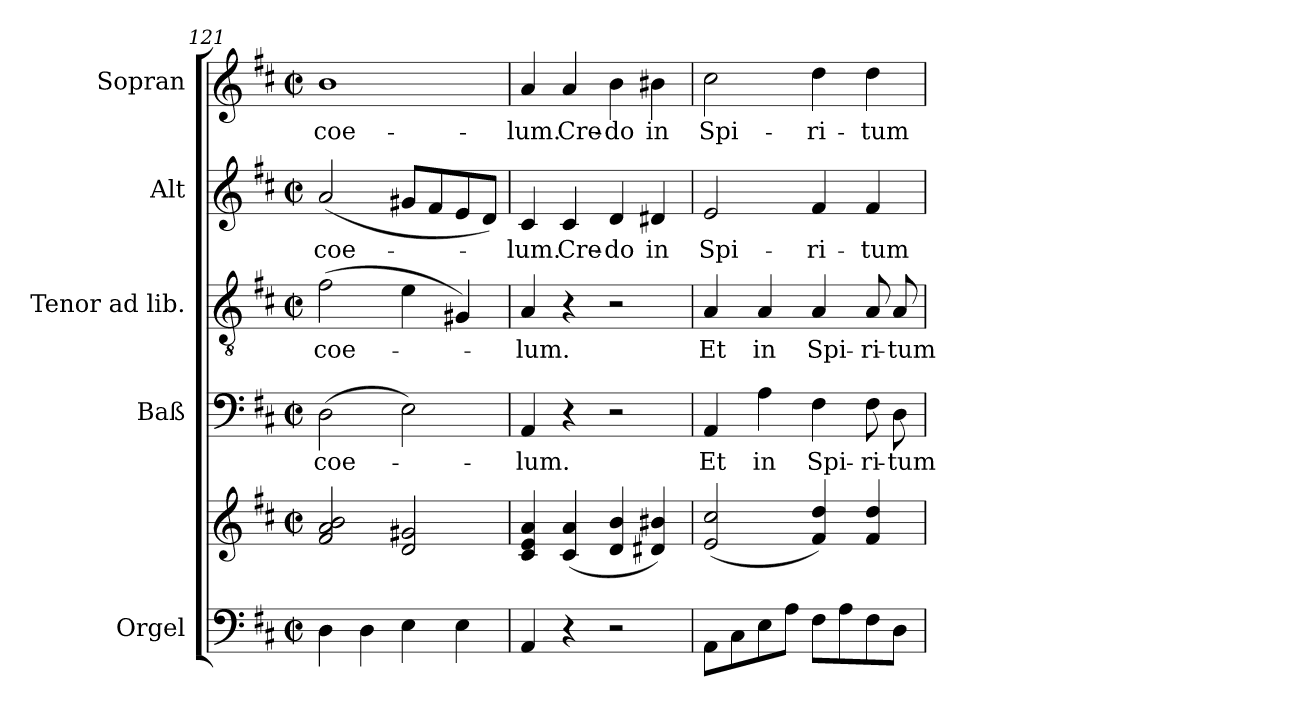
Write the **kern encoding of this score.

**kern	**kern	**kern	**text	**kern	**text	**kern	**text	**kern	**text
*part5	*part5	*part4	*part4	*part3	*part3	*part2	*part2	*part1	*part1
*staff6	*staff5	*staff4	*staff4	*staff3	*staff3	*staff2	*staff2	*staff1	*staff1
*I"Orgel	*	*I"Baß	*	*I"Tenor ad lib.	*	*I"Alt	*	*I"Sopran	*
*clefF4	*clefG2	*clefF4	*	*clefGv2	*	*clefG2	*	*clefG2	*
*k[f#c#]	*k[f#c#]	*k[f#c#]	*	*k[f#c#]	*	*k[f#c#]	*	*k[f#c#]	*
*D:	*D:	*D:	*	*D:	*	*D:	*	*D:	*
*M2/2	*M2/2	*M2/2	*	*M2/2	*	*M2/2	*	*M2/2	*
*met(c|)	*met(c|)	*met(c|)	*	*met(c|)	*	*met(c|)	*	*met(c|)	*
=121	=121	=121	=121	=121	=121	=121	=121	=121	=121
!	!	!	!LO:LY:b	!	!LO:LY:b	!	!LO:LY:b	!	!LO:LY:b
4D\	2f#/ 2a/ 2b/	(>2D\	coe-	(>2f#\	coe-	(<2a/	coe-	1b	coe-
4D\	.	.	.	.	.	.	.	.	.
4E\	2d/ 2g#X/	2E\)	.	4e\	.	8g#X/L	.	.	.
.	.	.	.	.	.	8f#/	.	.	.
4E\	.	.	.	4G#X/)	.	8e/	.	.	.
.	.	.	.	.	.	8d/J)	.	.	.
!!LO:PB:g=z
=122	=122	=122	=122	=122	=122	=122	=122	=122	=122
!	!	!	!LO:LY:b	!	!LO:LY:b	!	!LO:LY:b	!	!LO:LY:b
4AA/	4c#/ 4e/ 4a/	4AA/	-lum.	4A/	-lum.	4c#/	-lum.	4a/	-lum.
!	!	!	!	!	!	!	!LO:LY:b	!	!LO:LY:b
4r	(<4c#/ 4a/	4r	.	4r	.	4c#/	Cre-	4a/	Cre-
!	!	!	!	!	!	!	!LO:LY:b	!	!LO:LY:b
2r	4d/ 4b/	2r	.	2r	.	4d/	-do	4b\	-do
!	!	!	!	!	!	!	!LO:LY:b	!	!LO:LY:b
.	4d#X/ 4b#X/)	.	.	.	.	4d#X/	in	4b#X\	in
=123	=123	=123	=123	=123	=123	=123	=123	=123	=123
!	!	!	!LO:LY:b	!	!LO:LY:b	!	!LO:LY:b	!	!LO:LY:b
8AA\L	(<2e/ 2cc#/	4AA/	Et	4A/	Et	2e/	Spi-	2cc#\	Spi-
8C#\	.	.	.	.	.	.	.	.	.
!	!	!	!LO:LY:b	!	!LO:LY:b	!	!	!	!
8E\	.	4A\	in	4A/	in	.	.	.	.
8A\J	.	.	.	.	.	.	.	.	.
!	!	!	!LO:LY:b	!	!LO:LY:b	!	!LO:LY:b	!	!LO:LY:b
8F#\L	4f#/ 4dd/)	4F#\	Spi-	4A/	Spi-	4f#/	-ri-	4dd\	-ri-
8A\	.	.	.	.	.	.	.	.	.
!	!	!	!LO:LY:b	!	!LO:LY:b	!	!LO:LY:b	!	!LO:LY:b
8F#\	4f#/ 4dd/	8F#\	-ri-	8A/	-ri-	4f#/	-tum	4dd\	-tum
!	!	!	!LO:LY:b	!	!LO:LY:b	!	!	!	!
8D\J	.	8D\	-tum	8A/	-tum	.	.	.	.
=	=	=	=	=	=	=	=	=	=
*-	*-	*-	*-	*-	*-	*-	*-	*-	*-
